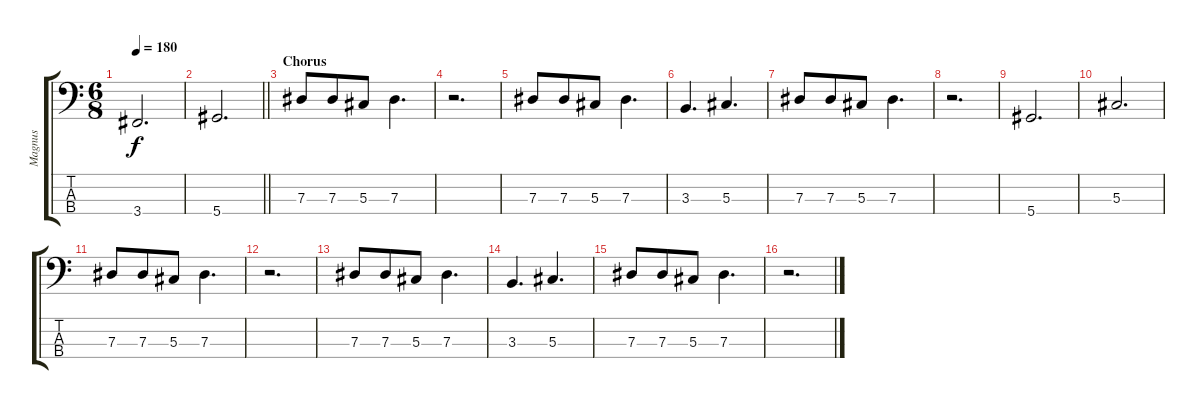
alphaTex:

\track ("Magnus" "Magnus") {instrument electricbassfinger}
\staff {score tabs}
\tuning (Gb2 Db2 Ab1 Eb1) {hide}
\ts (6 8)
\tempo 180
\clef f4
\ks c
3.4.2{d dy f} |
\barLineRight lightlight
5.4.2{d} |
\section ("" "Chorus")
7.3.8 7.3.8 5.3.8 7.3.4{d} |
r.2{d} |
7.3.8 7.3.8 5.3.8 7.3.4{d} |
3.3.4{d} 5.3.4{d} |
7.3.8 7.3.8 5.3.8 7.3.4{d} |
r.2{d} |
5.4.2{d} |
5.3.2{d} |
7.3.8 7.3.8 5.3.8 7.3.4{d} |
r.2{d} |
7.3.8 7.3.8 5.3.8 7.3.4{d} |
3.3.4{d} 5.3.4{d} |
7.3.8 7.3.8 5.3.8 7.3.4{d} |
r.2{d}
